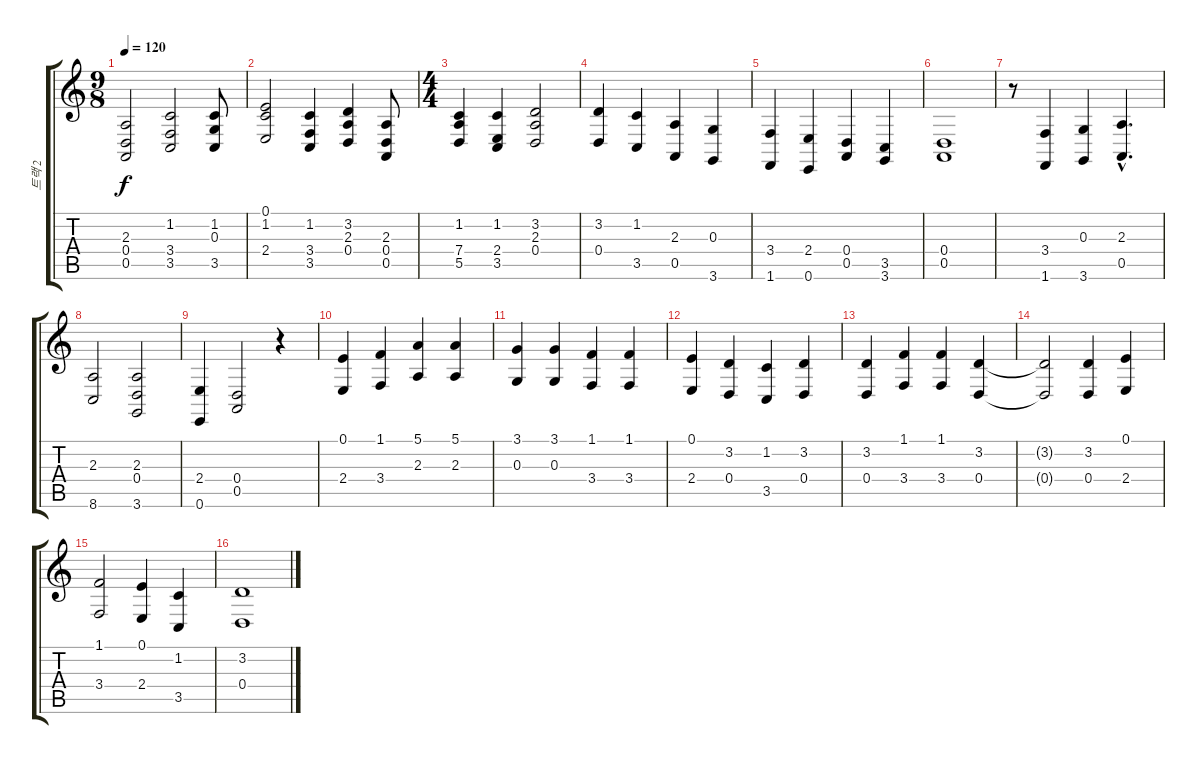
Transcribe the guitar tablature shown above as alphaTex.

\track ("트랙 2" "트랙 2") {instrument synthstrings1}
\staff {score tabs}
\tuning (E4 B3 G3 D3 A2 E2) {hide}
\ts (9 8)
\tempo 120
\clef g2
\ks c
(2.3 0.4 0.5).2{dy f} (1.2 3.4 3.5).2 (1.2 0.3 3.5).8 |
(0.1 1.2 2.4).2 (1.2 3.4 3.5).4 (3.2 2.3 0.4).4 (2.3 0.4 0.5).8 |
\ts (4 4)
(1.2 7.4 5.5).4 (1.2 2.4 3.5).4 (3.2 2.3 0.4).2 |
(3.2 0.4).4 (1.2 3.5).4 (2.3 0.5).4 (0.3 3.6).4 |
(3.4 1.6).4 (2.4 0.6).4 (0.4 0.5).4 (3.5 3.6).4 |
(0.4 0.5).1 |
r.8 (3.4 1.6).4 (0.3 3.6).4 (2.3{hac} 0.5{hac}).4{d} |
(2.3 8.6).2 (2.3 0.4 3.6).2 |
(2.4 0.6).4 (0.4 0.5).2 r.4 |
(0.1 2.4).4 (1.1 3.4).4 (5.1 2.3).4 (5.1 2.3).4 |
(3.1 0.3).4 (3.1 0.3).4 (1.1 3.4).4 (1.1 3.4).4 |
(0.1 2.4).4 (3.2 0.4).4 (1.2 3.5).4 (3.2 0.4).4 |
(3.2 0.4).4 (1.1 3.4).4 (1.1 3.4).4 (3.2 0.4).4 |
(3.2{t} 0.4{t}).2 (3.2 0.4).4 (0.1 2.4).4 |
(1.1 3.4).2 (0.1 2.4).4 (1.2 3.5).4 |
(3.2 0.4).1
